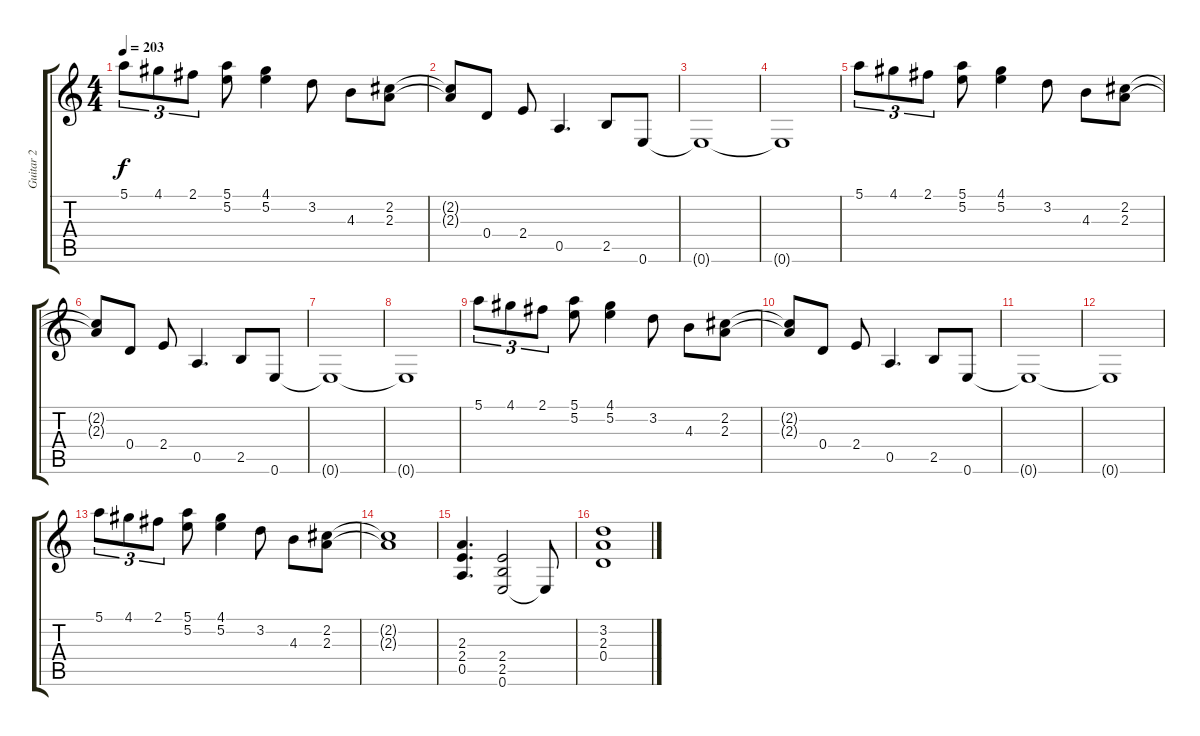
\track ("Guitar 2" "Guitar 2") {instrument distortionguitar}
\staff {score tabs}
\tuning (E4 B3 G3 D3 A2 E2) {hide}
\ts (4 4)
\tempo 203
\clef g2
\ks c
5.1.8{tu (3 2) dy f} 4.1.8{tu (3 2)} 2.1.8{tu (3 2)} (5.1 5.2).8 (4.1 5.2).4 3.2.8 4.3.8 (2.2 2.3).8 |
(2.2{t} 2.3{t}).8 0.4.8 2.4.8 0.5.4{d} 2.5.8 0.6.8 |
0.6{t}.1 |
0.6{t}.1 |
5.1.8{tu (3 2)} 4.1.8{tu (3 2)} 2.1.8{tu (3 2)} (5.1 5.2).8 (4.1 5.2).4 3.2.8 4.3.8 (2.2 2.3).8 |
(2.2{t} 2.3{t}).8 0.4.8 2.4.8 0.5.4{d} 2.5.8 0.6.8 |
0.6{t}.1 |
0.6{t}.1 |
5.1.8{tu (3 2)} 4.1.8{tu (3 2)} 2.1.8{tu (3 2)} (5.1 5.2).8 (4.1 5.2).4 3.2.8 4.3.8 (2.2 2.3).8 |
(2.2{t} 2.3{t}).8 0.4.8 2.4.8 0.5.4{d} 2.5.8 0.6.8 |
0.6{t}.1 |
0.6{t}.1 |
5.1.8{tu (3 2)} 4.1.8{tu (3 2)} 2.1.8{tu (3 2)} (5.1 5.2).8 (4.1 5.2).4 3.2.8 4.3.8 (2.2 2.3).8 |
(2.2{t} 2.3{t}).1 |
(2.3 2.4 0.5).4{d} (2.4 2.5 0.6).2 0.6{t}.8 |
(3.2 2.3 0.4).1
